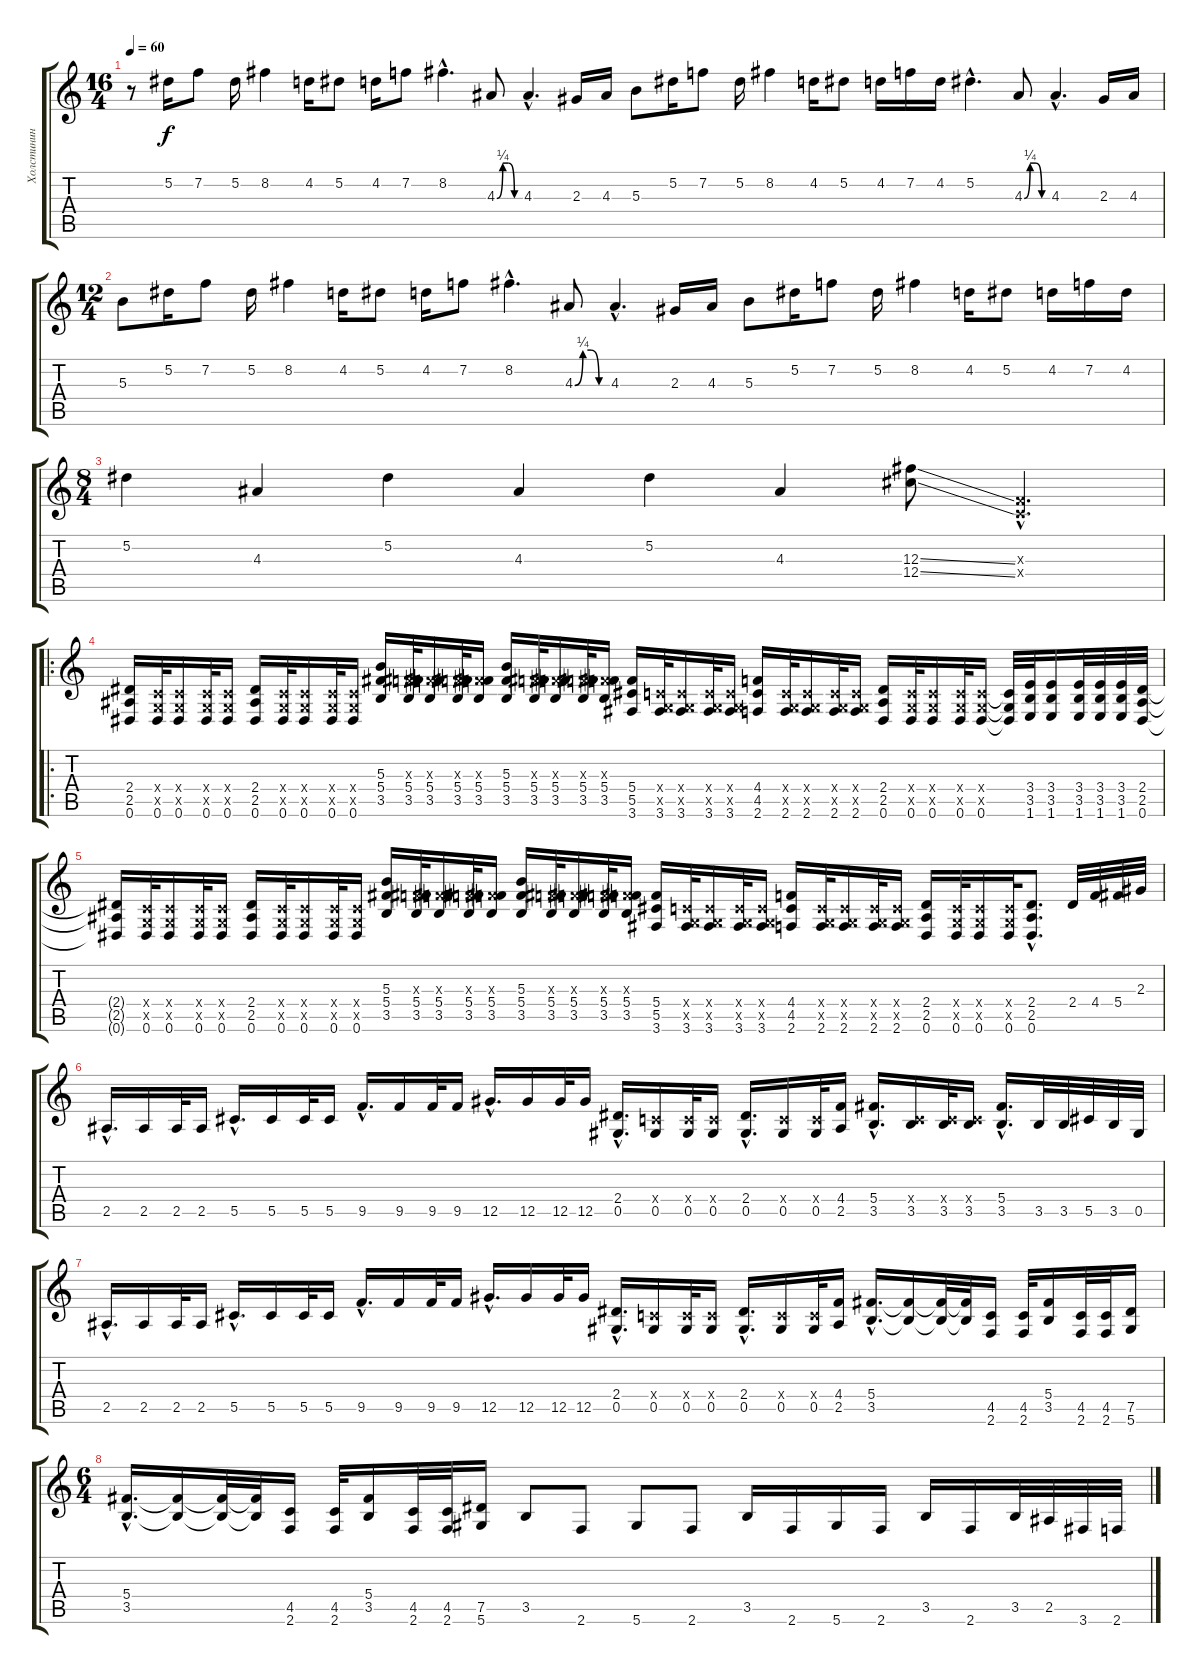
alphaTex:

\track ("Холстинин" "Холстинин") {instrument distortionguitar}
\staff {score tabs}
\tuning (Eb4 Bb3 Gb3 Db3 Ab2 Eb2) {hide}
\ts (16 4)
\tempo 60
\clef g2
\ks c
r.8{dy f instrument distortionguitar} 5.2.16 7.2.8 5.2.16 8.2.4 4.2.16 5.2.8 4.2.16 7.2.8 8.2{hac}.4{d} 4.3{be (custom 0 0 15 1 30 1 45 0 60 0)}.8 4.3{hac}.4{d} 2.3.16 4.3.16 5.3.8 5.2.16 7.2.8 5.2.16 8.2.4 4.2.16 5.2.8 4.2.16 7.2.16 4.2.16 5.2{hac}.4{d} 4.3{be (custom 0 0 15 1 30 1 45 0 60 0)}.8 4.3{hac}.4{d} 2.3.16 4.3.16 |
\ts (12 4)
5.3.8 5.2.16 7.2.8 5.2.16 8.2.4 4.2.16 5.2.8 4.2.16 7.2.8 8.2{hac}.4{d} 4.3{be (custom 0 0 15 1 30 1 45 0 60 0)}.8 4.3{hac}.4{d} 2.3.16 4.3.16 5.3.8 5.2.16 7.2.8 5.2.16 8.2.4 4.2.16 5.2.8 4.2.16 7.2.16 4.2.16 |
\ts (8 4)
5.2.4 4.3.4 5.2.4 4.3.4 5.2.4 4.3.4 (12.3{ss} 12.4{ss}).8 (-1.3{hac x} -1.4{hac x}).4{d} |
\ro
(2.4 2.5 0.6).16 (-1.4{x} -1.5{x} 0.6).32 (-1.4{x} -1.5{x} 0.6).16 (-1.4{x} -1.5{x} 0.6).32 (-1.4{x} -1.5{x} 0.6).16 (2.4 2.5 0.6).16 (-1.4{x} -1.5{x} 0.6).32 (-1.4{x} -1.5{x} 0.6).16 (-1.4{x} -1.5{x} 0.6).32 (-1.4{x} -1.5{x} 0.6).16 (5.3 5.4 3.5).16 (-1.3{x} 5.4 3.5).32 (-1.3{x} 5.4 3.5).16 (-1.3{x} 5.4 3.5).32 (-1.3{x} 5.4 3.5).16 (5.3 5.4 3.5).16 (-1.3{x} 5.4 3.5).32 (-1.3{x} 5.4 3.5).16 (-1.3{x} 5.4 3.5).32 (-1.3{x} 5.4 3.5).16 (5.4 5.5 3.6).16 (-1.4{x} -1.5{x} 3.6).32 (-1.4{x} -1.5{x} 3.6).16 (-1.4{x} -1.5{x} 3.6).32 (-1.4{x} -1.5{x} 3.6).16 (4.4 4.5 2.6).16 (-1.4{x} -1.5{x} 2.6).32 (-1.4{x} -1.5{x} 2.6).16 (-1.4{x} -1.5{x} 2.6).32 (-1.4{x} -1.5{x} 2.6).16 (2.4 2.5 0.6).16 (-1.4{x} -1.5{x} 0.6).32 (-1.4{x} -1.5{x} 0.6).16 (-1.4{x} -1.5{x} 0.6).32 (-1.4{x} -1.5{x} 0.6).16 (-1.4{t} -1.5{t} 0.6{t}).32 (3.4 3.5 1.6).32 (3.4 3.5 1.6).16 (3.4 3.5 1.6).32 (3.4 3.5 1.6).32 (3.4 3.5 1.6).32 (2.4 2.5 0.6).32 |
(2.4{t} 2.5{t} 0.6{t}).16 (-1.4{x} -1.5{x} 0.6).32 (-1.4{x} -1.5{x} 0.6).16 (-1.4{x} -1.5{x} 0.6).32 (-1.4{x} -1.5{x} 0.6).16 (2.4 2.5 0.6).16 (-1.4{x} -1.5{x} 0.6).32 (-1.4{x} -1.5{x} 0.6).16 (-1.4{x} -1.5{x} 0.6).32 (-1.4{x} -1.5{x} 0.6).16 (5.3 5.4 3.5).16 (-1.3{x} 5.4 3.5).32 (-1.3{x} 5.4 3.5).16 (-1.3{x} 5.4 3.5).32 (-1.3{x} 5.4 3.5).16 (5.3 5.4 3.5).16 (-1.3{x} 5.4 3.5).32 (-1.3{x} 5.4 3.5).16 (-1.3{x} 5.4 3.5).32 (-1.3{x} 5.4 3.5).16 (5.4 5.5 3.6).16 (-1.4{x} -1.5{x} 3.6).32 (-1.4{x} -1.5{x} 3.6).16 (-1.4{x} -1.5{x} 3.6).32 (-1.4{x} -1.5{x} 3.6).16 (4.4 4.5 2.6).16 (-1.4{x} -1.5{x} 2.6).32 (-1.4{x} -1.5{x} 2.6).16 (-1.4{x} -1.5{x} 2.6).32 (-1.4{x} -1.5{x} 2.6).16 (2.4 2.5 0.6).16 (-1.4{x} -1.5{x} 0.6).32 (-1.4{x} -1.5{x} 0.6).16 (-1.4{x} -1.5{x} 0.6).32 (2.4{hac} 2.5{hac} 0.6{hac}).8{d} 2.4.32 4.4.32 5.4.32 2.3.32 |
2.5{hac}.16{d} 2.5.16 2.5.32 2.5.16 5.5{hac}.16{d} 5.5.16 5.5.32 5.5.16 9.5{hac}.16{d} 9.5.16 9.5.32 9.5.16 12.5{hac}.16{d} 12.5.16 12.5.32 12.5.16 (2.4{hac} 0.5{hac}).16{d} (-1.4{x} 0.5).16 (-1.4{x} 0.5).32 (-1.4{x} 0.5).16 (2.4{hac} 0.5{hac}).16{d} (-1.4{x} 0.5).16 (-1.4{x} 0.5).32 (4.4 2.5).16 (5.4{hac} 3.5{hac}).16{d} (-1.4{x} 3.5).16 (-1.4{x} 3.5).32 (-1.4{x} 3.5).16 (5.4{hac} 3.5{hac}).16{d} 3.5.32 3.5.32 5.5.32 3.5.32 0.5.32 |
2.5{hac}.16{d} 2.5.16 2.5.32 2.5.16 5.5{hac}.16{d} 5.5.16 5.5.32 5.5.16 9.5{hac}.16{d} 9.5.16 9.5.32 9.5.16 12.5{hac}.16{d} 12.5.16 12.5.32 12.5.16 (2.4{hac} 0.5{hac}).16{d} (-1.4{x} 0.5).16 (-1.4{x} 0.5).32 (-1.4{x} 0.5).16 (2.4{hac} 0.5{hac}).16{d} (-1.4{x} 0.5).16 (-1.4{x} 0.5).32 (4.4 2.5).16 (5.4{hac} 3.5{hac}).16{d} (5.4{t} 3.5{t}).16 (5.4{t} 3.5{t}).32 (5.4{t} 3.5{t}).32 (4.5 2.6).16 (4.5 2.6).32 (5.4 3.5).16 (4.5 2.6).32 (4.5 2.6).32 (7.5 5.6).16 |
\ts (6 4)
(5.4{hac} 3.5{hac}).16{d} (5.4{t} 3.5{t}).16 (5.4{t} 3.5{t}).32 (5.4{t} 3.5{t}).32 (4.5 2.6).16 (4.5 2.6).32 (5.4 3.5).16 (4.5 2.6).32 (4.5 2.6).32 (7.5 5.6).16 3.5.8 2.6.8 5.6.8 2.6.8 3.5.16 2.6.16 5.6.16 2.6.16 3.5.16 2.6.16 3.5.32 2.5.32 3.6.32 2.6.32
